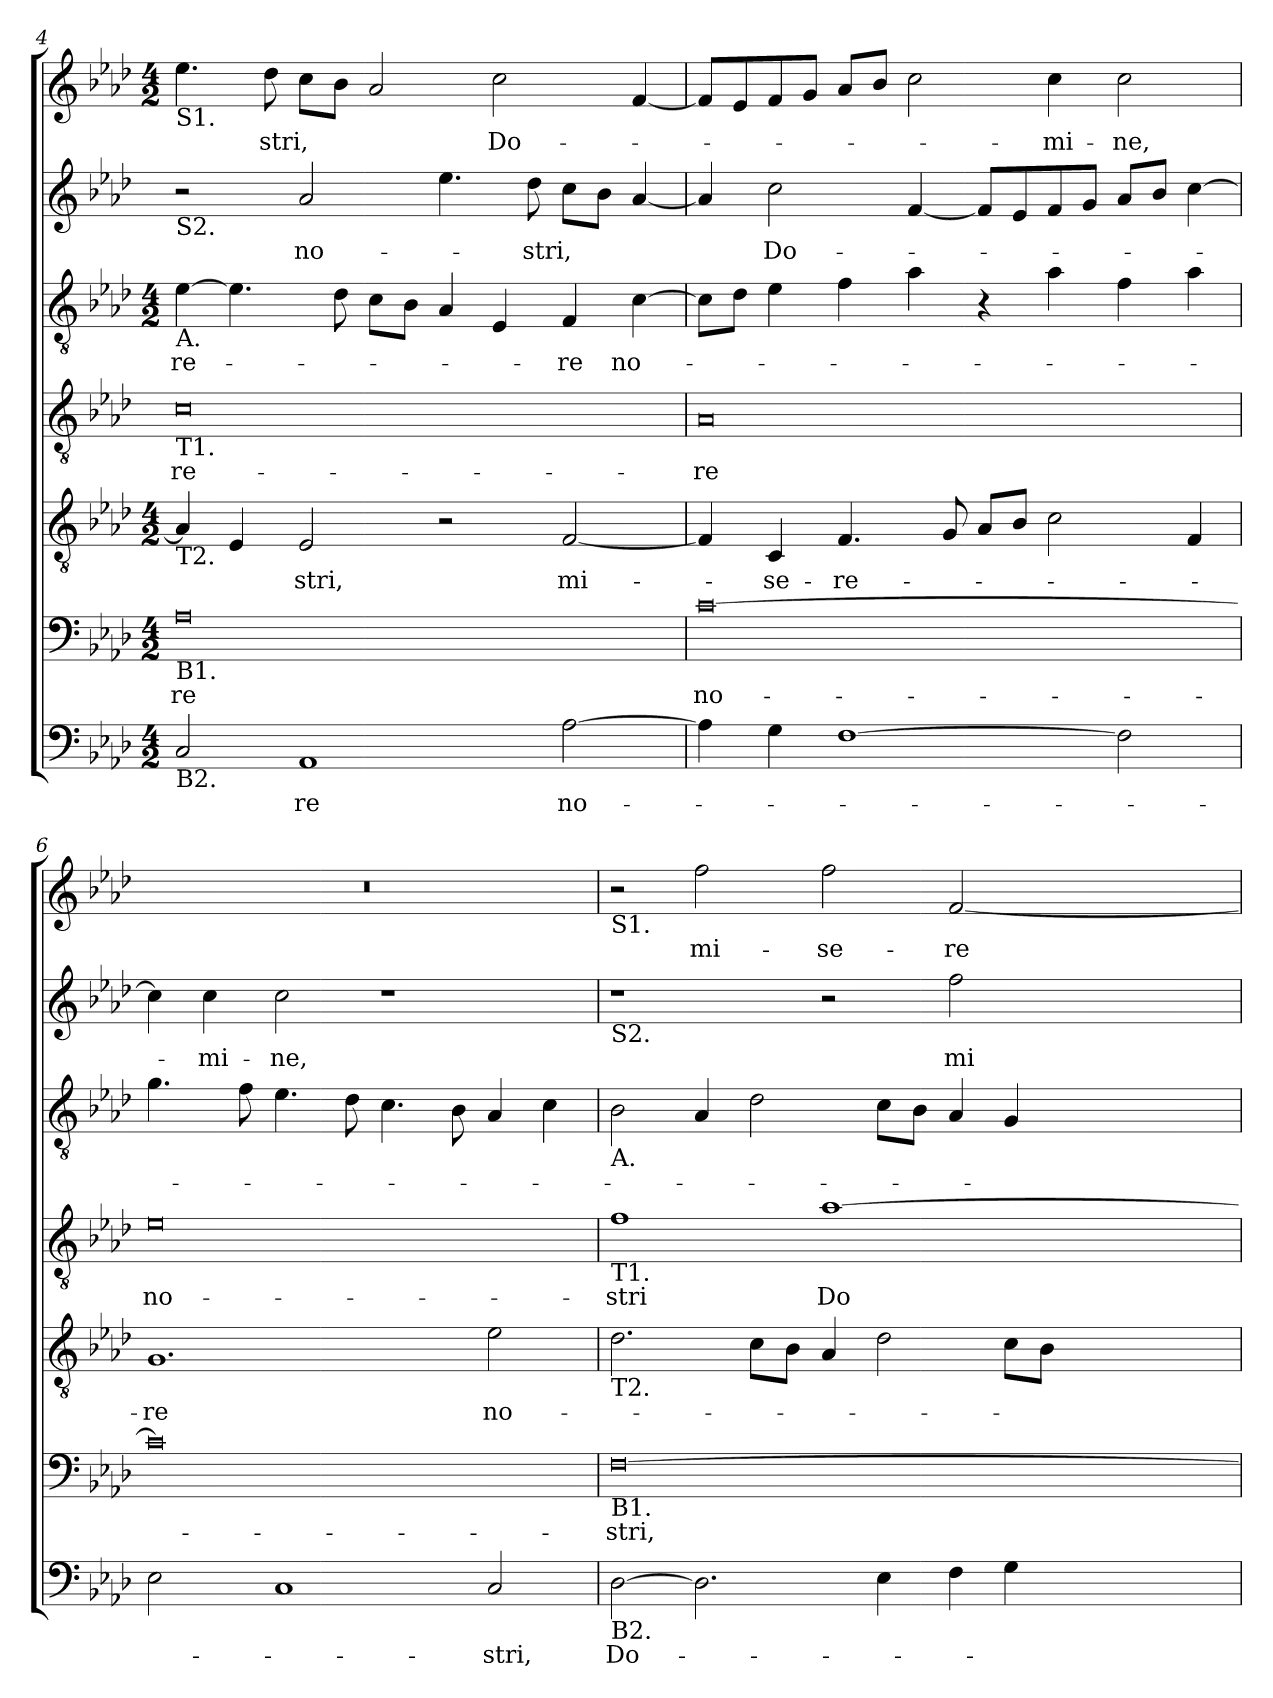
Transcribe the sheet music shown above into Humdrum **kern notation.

**kern	**text	**kern	**text	**kern	**text	**kern	**text	**kern	**text	**kern	**text	**kern	**text
*part7	*part7	*part6	*part6	*part5	*part5	*part4	*part4	*part3	*part3	*part2	*part2	*part1	*part1
*staff7	*staff7	*staff6	*staff6	*staff5	*staff5	*staff4	*staff4	*staff3	*staff3	*staff2	*staff2	*staff1	*staff1
!!LO:LB:g=z
*clefF4	*	*clefF4	*	*clefGv2	*	*clefGv2	*	*clefGv2	*	*clefG2	*	*clefG2	*
*k[b-e-a-d-]	*	*k[b-e-a-d-]	*	*k[b-e-a-d-]	*	*k[b-e-a-d-]	*	*k[b-e-a-d-]	*	*k[b-e-a-d-]	*	*k[b-e-a-d-]	*
*A-:	*	*A-:	*	*A-:	*	*A-:	*	*A-:	*	*A-:	*	*A-:	*
*M4/2	*	*M4/2	*	*M4/2	*	*	*	*M4/2	*	*	*	*M4/2	*
=4	=4	=4	=4	=4	=4	=4	=4	=4	=4	=4	=4	=4	=4
!	!	!	!	!	!	!	!	!	!	!	!	!LO:TX:b:t=S1.	!
!	!	!	!	!	!	!	!	!	!	!LO:TX:b:t=S2.	!	!	!
!	!	!	!	!	!	!	!	!LO:TX:b:t=A.	!	!	!	!	!
!	!	!	!	!	!	!LO:TX:b:t=T1.	!	!	!	!	!	!	!
!	!	!	!	!LO:TX:b:t=T2.	!	!	!	!	!	!	!	!	!
!	!	!LO:TX:b:t=B1.	!	!	!	!	!	!	!	!	!	!	!
!LO:TX:b:t=B2.	!	!	!	!	!	!	!	!	!	!	!	!	!
!	!	!	!LO:LY:b	!	!	!	!LO:LY:b	!	!LO:LY:b	!	!	!	!
2C/	.	0A-	-re	4A-/]	.	0c	-re-	[4e-\	-re-	2r	.	4.ee-\	.
.	.	.	.	4E-/	.	.	.	4.e-\]	.	.	.	.	.
!	!	!	!	!	!	!	!	!	!	!	!	!	!LO:LY:b
.	.	.	.	.	.	.	.	.	.	.	.	8dd-\	-stri,
!	!LO:LY:b	!	!	!	!LO:LY:b	!	!	!	!	!	!LO:LY:b	!	!
1AA-	-re	.	.	2E-/	-stri,	.	.	.	.	2a-/	no-	8cc\L	.
.	.	.	.	.	.	.	.	8d-\	.	.	.	8b-\J	.
.	.	.	.	.	.	.	.	8c\L	.	.	.	2a-/	.
.	.	.	.	.	.	.	.	8B-\J	.	.	.	.	.
.	.	.	.	2r	.	.	.	4A-/	.	4.ee-\	.	.	.
!	!	!	!	!	!	!	!	!	!	!	!	!	!LO:LY:b
.	.	.	.	.	.	.	.	4E-/	.	.	.	2cc\	Do-
!	!	!	!	!	!	!	!	!	!	!	!LO:LY:b	!	!
.	.	.	.	.	.	.	.	.	.	8dd-\	-stri,	.	.
!	!LO:LY:b	!	!	!	!LO:LY:b	!	!	!	!LO:LY:b	!	!	!	!
[2A-\	no-	.	.	[2F/	mi-	.	.	4F/	-re	8cc\L	.	.	.
.	.	.	.	.	.	.	.	.	.	8b-\J	.	.	.
!	!	!	!	!	!	!	!	!	!LO:LY:b	!	!	!	!
.	.	.	.	.	.	.	.	[4c\	no-	[4a-/	.	[4f/	.
=5	=5	=5	=5	=5	=5	=5	=5	=5	=5	=5	=5	=5	=5
!	!	!	!LO:LY:b	!	!	!	!LO:LY:b	!	!	!	!	!	!
4A-\]	.	[0c	no-	4F/]	.	0A-	-re	8c\L]	.	4a-/]	.	8f/L]	.
.	.	.	.	.	.	.	.	8d-\J	.	.	.	8e-/	.
!	!	!	!	!	!LO:LY:b	!	!	!	!	!	!LO:LY:b	!	!
4G\	.	.	.	4C/	-se-	.	.	4e-\	.	2cc\	Do-	8f/	.
.	.	.	.	.	.	.	.	.	.	.	.	8g/J	.
!	!	!	!	!	!LO:LY:b	!	!	!	!	!	!	!	!
[1F	.	.	.	4.F/	-re-	.	.	4f\	.	.	.	8a-/L	.
.	.	.	.	.	.	.	.	.	.	.	.	8b-/J	.
.	.	.	.	.	.	.	.	4a-\	.	[4f/	.	2cc\	.
.	.	.	.	8G/	.	.	.	.	.	.	.	.	.
.	.	.	.	8A-/L	.	.	.	4r	.	8f/L]	.	.	.
.	.	.	.	8B-/J	.	.	.	.	.	8e-/	.	.	.
!	!	!	!	!	!	!	!	!	!	!	!	!	!LO:LY:b
.	.	.	.	2c\	.	.	.	4a-\	.	8f/	.	4cc\	-mi-
.	.	.	.	.	.	.	.	.	.	8g/J	.	.	.
!	!	!	!	!	!	!	!	!	!	!	!	!	!LO:LY:b
2F\]	.	.	.	.	.	.	.	4f\	.	8a-/L	.	2cc\	-ne,
.	.	.	.	.	.	.	.	.	.	8b-/J	.	.	.
.	.	.	.	4F/	.	.	.	4a-\	.	[4cc\	.	.	.
=6	=6	=6	=6	=6	=6	=6	=6	=6	=6	=6	=6	=6	=6
!	!	!	!	!	!LO:LY:b	!	!LO:LY:b	!	!	!	!	!	!
2E-\	.	0c]	.	1.G	-re	0e-	no-	4.g\	.	4cc\]	.	0r	.
!	!	!	!	!	!	!	!	!	!	!	!LO:LY:b	!	!
.	.	.	.	.	.	.	.	.	.	4cc\	-mi-	.	.
.	.	.	.	.	.	.	.	8f\	.	.	.	.	.
!	!	!	!	!	!	!	!	!	!	!	!LO:LY:b	!	!
1C	.	.	.	.	.	.	.	4.e-\	.	2cc\	-ne,	.	.
.	.	.	.	.	.	.	.	8d-\	.	.	.	.	.
.	.	.	.	.	.	.	.	4.c\	.	1r	.	.	.
.	.	.	.	.	.	.	.	8B-\	.	.	.	.	.
!	!LO:LY:b	!	!	!	!LO:LY:b	!	!	!	!	!	!	!	!
2C/	-stri,	.	.	2e-\	no-	.	.	4A-/	.	.	.	.	.
.	.	.	.	.	.	.	.	4c\	.	.	.	.	.
!!LO:PB:g=z
=7	=7	=7	=7	=7	=7	=7	=7	=7	=7	=7	=7	=7	=7
!	!	!	!	!	!	!	!	!	!	!	!	!LO:TX:b:t=S1.	!
!	!	!	!	!	!	!	!	!	!	!LO:TX:b:t=S2.	!	!	!
!	!	!	!	!	!	!	!	!LO:TX:b:t=A.	!	!	!	!	!
!	!	!	!	!	!	!LO:TX:b:t=T1.	!	!	!	!	!	!	!
!	!	!	!	!LO:TX:b:t=T2.	!	!	!	!	!	!	!	!	!
!	!	!LO:TX:b:t=B1.	!	!	!	!	!	!	!	!	!	!	!
!LO:TX:b:t=B2.	!	!	!	!	!	!	!	!	!	!	!	!	!
!	!LO:LY:b	!	!LO:LY:b	!	!	!	!LO:LY:b	!	!	!	!	!	!
[2D-\	Do-	[0F	-stri,	2.d-\	.	1f	-stri	2B-\	.	1r	.	2r	.
!	!	!	!	!	!	!	!	!	!	!	!	!	!LO:LY:b
2.D-\]	.	.	.	.	.	.	.	4A-/	.	.	.	2ff\	mi-
.	.	.	.	8c\L	.	.	.	2d-\	.	.	.	.	.
.	.	.	.	8B-\J	.	.	.	.	.	.	.	.	.
!	!	!	!	!	!	!	!LO:LY:b	!	!	!	!	!	!LO:LY:b
.	.	.	.	4A-/	.	[1a-	Do-	.	.	2r	.	2ff\	-se-
4E-\	.	.	.	2d-\	.	.	.	8c\L	.	.	.	.	.
.	.	.	.	.	.	.	.	8B-\J	.	.	.	.	.
!	!	!	!	!	!	!	!	!	!	!	!LO:LY:b	!	!LO:LY:b
4F\	.	.	.	.	.	.	.	4A-/	.	2ff\	mi-	[2f/	-re-
4G\	.	.	.	8c\L	.	.	.	4G/	.	.	.	.	.
.	.	.	.	8B-\J	.	.	.	.	.	.	.	.	.
=	=	=	=	=	=	=	=	=	=	=	=	=	=
*-	*-	*-	*-	*-	*-	*-	*-	*-	*-	*-	*-	*-	*-
